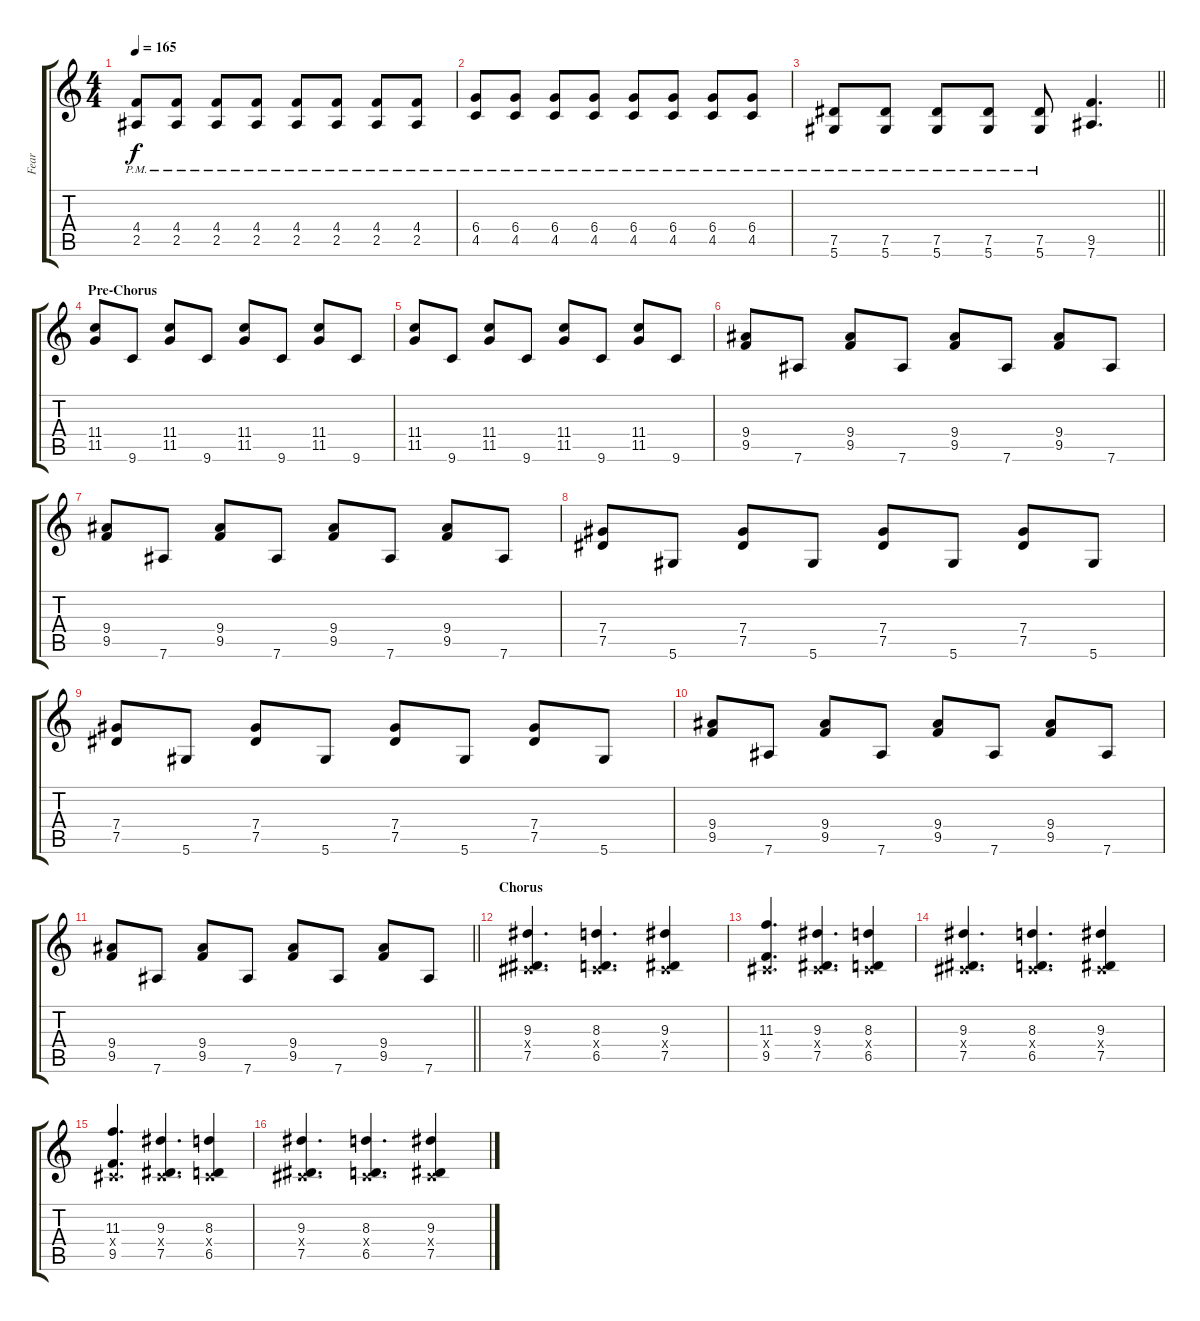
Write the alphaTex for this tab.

\track ("Fear" "Fear") {instrument distortionguitar}
\staff {score tabs}
\tuning (Eb4 Bb3 Gb3 Db3 Ab2 Eb2) {hide}
\ts (4 4)
\tempo 165
\clef g2
\ks c
(4.4{pm} 2.5{pm}).8{dy f} (4.4{pm} 2.5{pm}).8 (4.4{pm} 2.5{pm}).8 (4.4{pm} 2.5{pm}).8 (4.4{pm} 2.5{pm}).8 (4.4{pm} 2.5{pm}).8 (4.4{pm} 2.5{pm}).8 (4.4{pm} 2.5{pm}).8 |
(6.4{pm} 4.5{pm}).8 (6.4{pm} 4.5{pm}).8 (6.4{pm} 4.5{pm}).8 (6.4{pm} 4.5{pm}).8 (6.4{pm} 4.5{pm}).8 (6.4{pm} 4.5{pm}).8 (6.4{pm} 4.5{pm}).8 (6.4{pm} 4.5{pm}).8 |
\barLineRight lightlight
(7.5{pm} 5.6{pm}).8 (7.5{pm} 5.6{pm}).8 (7.5{pm} 5.6{pm}).8 (7.5{pm} 5.6{pm}).8 (7.5{pm} 5.6{pm}).8 (9.5 7.6).4{d} |
\section ("" "Pre-Chorus")
(11.4 11.5).8 9.6.8 (11.4 11.5).8 9.6.8 (11.4 11.5).8 9.6.8 (11.4 11.5).8 9.6.8 |
(11.4 11.5).8 9.6.8 (11.4 11.5).8 9.6.8 (11.4 11.5).8 9.6.8 (11.4 11.5).8 9.6.8 |
(9.4 9.5).8 7.6.8 (9.4 9.5).8 7.6.8 (9.4 9.5).8 7.6.8 (9.4 9.5).8 7.6.8 |
(9.4 9.5).8 7.6.8 (9.4 9.5).8 7.6.8 (9.4 9.5).8 7.6.8 (9.4 9.5).8 7.6.8 |
(7.4 7.5).8 5.6.8 (7.4 7.5).8 5.6.8 (7.4 7.5).8 5.6.8 (7.4 7.5).8 5.6.8 |
(7.4 7.5).8 5.6.8 (7.4 7.5).8 5.6.8 (7.4 7.5).8 5.6.8 (7.4 7.5).8 5.6.8 |
(9.4 9.5).8 7.6.8 (9.4 9.5).8 7.6.8 (9.4 9.5).8 7.6.8 (9.4 9.5).8 7.6.8 |
\barLineRight lightlight
(9.4 9.5).8 7.6.8 (9.4 9.5).8 7.6.8 (9.4 9.5).8 7.6.8 (9.4 9.5).8 7.6.8 |
\section ("" "Chorus")
(9.3 0.4{x} 7.5).4{d} (8.3 0.4{x} 6.5).4{d} (9.3 0.4{x} 7.5).4 |
(11.3 0.4{x} 9.5).4{d} (9.3 0.4{x} 7.5).4{d} (8.3 0.4{x} 6.5).4 |
(9.3 0.4{x} 7.5).4{d} (8.3 0.4{x} 6.5).4{d} (9.3 0.4{x} 7.5).4 |
(11.3 0.4{x} 9.5).4{d} (9.3 0.4{x} 7.5).4{d} (8.3 0.4{x} 6.5).4 |
(9.3 0.4{x} 7.5).4{d} (8.3 0.4{x} 6.5).4{d} (9.3 0.4{x} 7.5).4
